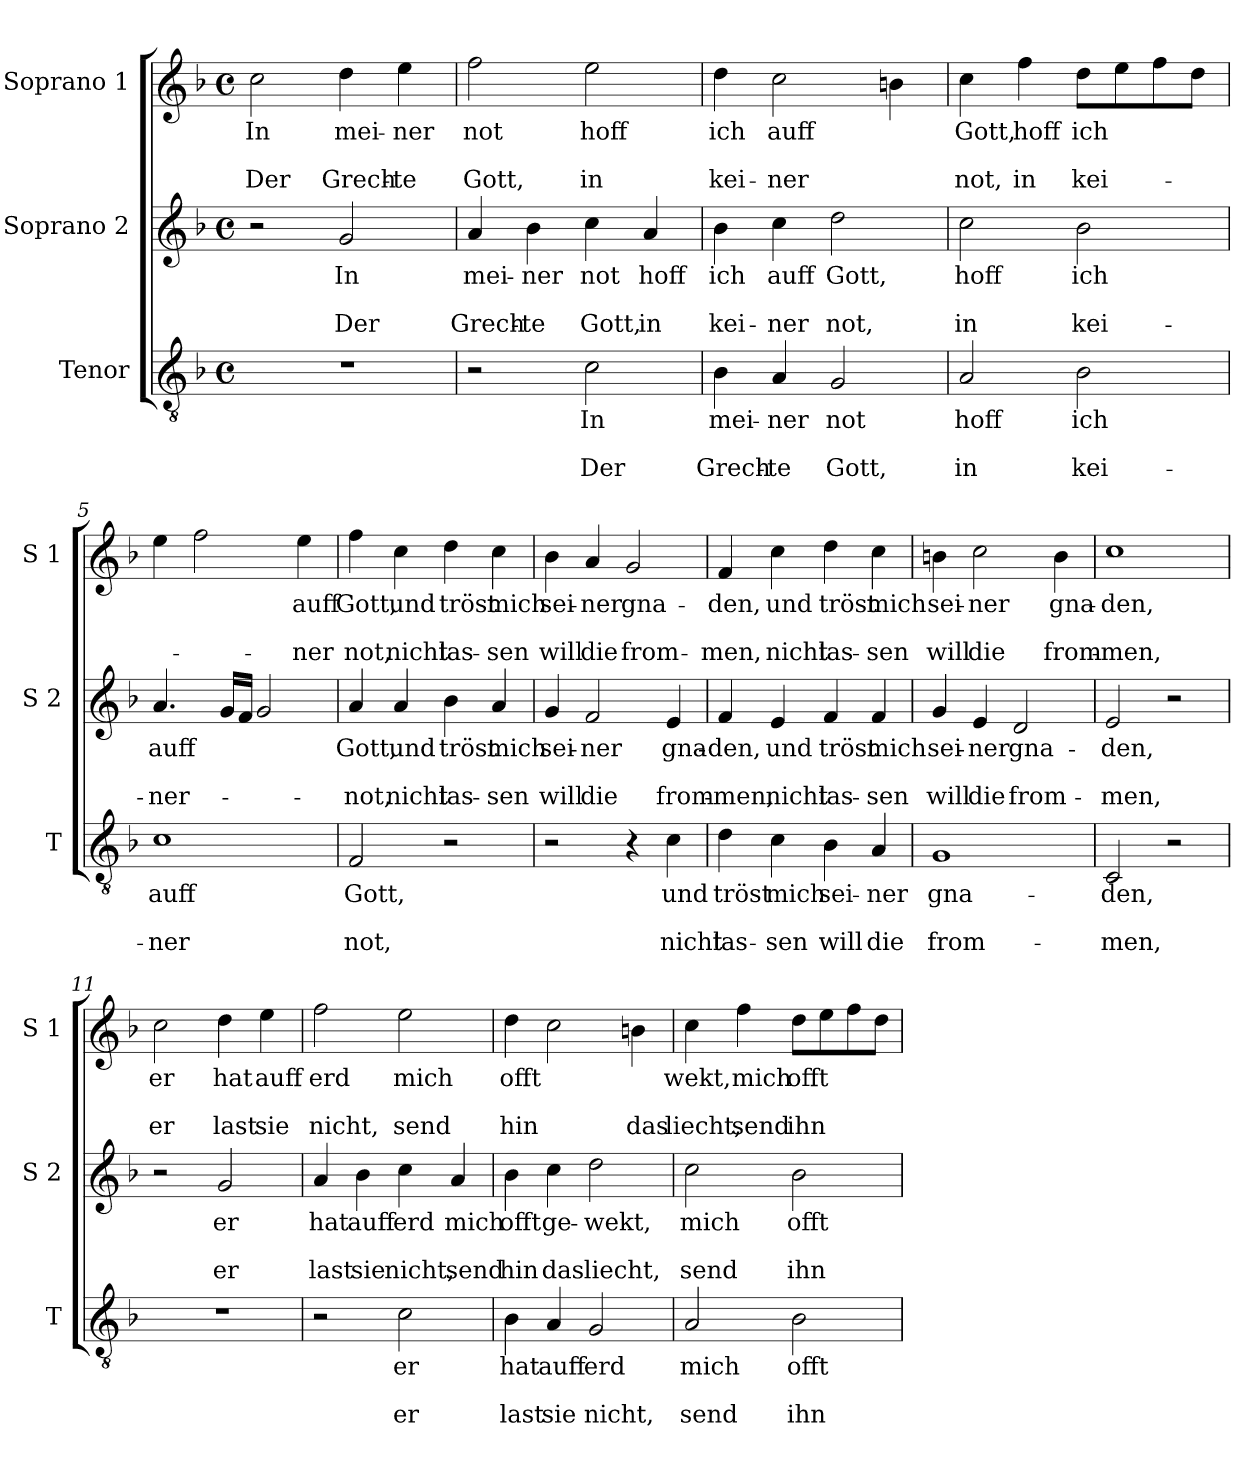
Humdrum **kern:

**kern	**text	**text	**text	**kern	**text	**text	**text	**kern	**text	**text	**text
*part3	*part3	*part3	*part3	*part2	*part2	*part2	*part2	*part1	*part1	*part1	*part1
*staff3	*staff3	*staff3	*staff3	*staff2	*staff2	*staff2	*staff2	*staff1	*staff1	*staff1	*staff1
*I"Tenor	*	*	*	*I"Soprano 2	*	*	*	*I"Soprano 1	*	*	*
*I'T	*	*	*	*I'S 2	*	*	*	*I'S 1	*	*	*
*clefGv2	*	*	*	*clefG2	*	*	*	*clefG2	*	*	*
*k[b-]	*	*	*	*k[b-]	*	*	*	*k[b-]	*	*	*
*F:	*	*	*	*F:	*	*	*	*F:	*	*	*
*M4/4	*	*	*	*M4/4	*	*	*	*M4/4	*	*	*
*met(c)	*	*	*	*met(c)	*	*	*	*met(c)	*	*	*
=1	=1	=1	=1	=1	=1	=1	=1	=1	=1	=1	=1
!	!	!	!	!	!	!	!	!	!LO:LY:b	!	!LO:LY:b
1r	.	.	.	2r	.	.	.	2cc\	In	.	Der
!	!	!	!	!	!LO:LY:b	!	!LO:LY:b	!	!LO:LY:b	!	!LO:LY:b
.	.	.	.	2g/	In	.	Der	4dd\	mei-	.	Grech-
!	!	!	!	!	!	!	!	!	!LO:LY:b	!	!LO:LY:b
.	.	.	.	.	.	.	.	4ee\	-ner	.	-te
=2	=2	=2	=2	=2	=2	=2	=2	=2	=2	=2	=2
!	!	!	!	!	!LO:LY:b	!	!LO:LY:b	!	!LO:LY:b	!	!LO:LY:b
2r	.	.	.	4a/	mei-	.	Grech-	2ff\	not	.	Gott,
!	!	!	!	!	!LO:LY:b	!	!LO:LY:b	!	!	!	!
.	.	.	.	4b-\	-ner	.	-te	.	.	.	.
!	!LO:LY:b	!	!LO:LY:b	!	!LO:LY:b	!	!LO:LY:b	!	!LO:LY:b	!	!LO:LY:b
2c\	In	.	Der	4cc\	not	.	Gott,	2ee\	hoff	.	in
!	!	!	!	!	!LO:LY:b	!	!LO:LY:b	!	!	!	!
.	.	.	.	4a/	hoff	.	in	.	.	.	.
=3	=3	=3	=3	=3	=3	=3	=3	=3	=3	=3	=3
!	!LO:LY:b	!	!LO:LY:b	!	!LO:LY:b	!	!LO:LY:b	!	!LO:LY:b	!	!LO:LY:b
4B-\	mei-	.	Grech-	4b-\	ich	.	kei-	4dd\	ich	.	kei-
!	!LO:LY:b	!	!LO:LY:b	!	!LO:LY:b	!	!LO:LY:b	!	!LO:LY:b	!	!LO:LY:b
4A/	-ner	.	-te	4cc\	auff	.	-ner	2cc\	auff	.	-ner
!	!LO:LY:b	!	!LO:LY:b	!	!LO:LY:b	!	!LO:LY:b	!	!	!	!
2G/	not	.	Gott,	2dd\	Gott,	.	not,	.	.	.	.
.	.	.	.	.	.	.	.	4bn\	.	.	.
=4	=4	=4	=4	=4	=4	=4	=4	=4	=4	=4	=4
!	!LO:LY:b	!	!LO:LY:b	!	!LO:LY:b	!	!LO:LY:b	!	!LO:LY:b	!	!LO:LY:b
2A/	hoff	.	in	2cc\	hoff	.	in	4cc\	Gott,	.	not,
!	!	!	!	!	!	!	!	!	!LO:LY:b	!	!LO:LY:b
.	.	.	.	.	.	.	.	4ff\	hoff	.	in
!	!LO:LY:b	!	!LO:LY:b	!	!LO:LY:b	!	!LO:LY:b	!	!LO:LY:b	!	!LO:LY:b
2B-\	ich	.	kei-	2b-\	ich	.	kei-	8dd\L	ich	.	kei-
.	.	.	.	.	.	.	.	8ee\	.	.	.
.	.	.	.	.	.	.	.	8ff\	.	.	.
.	.	.	.	.	.	.	.	8dd\J	.	.	.
=5	=5	=5	=5	=5	=5	=5	=5	=5	=5	=5	=5
!	!LO:LY:b	!	!LO:LY:b	!	!LO:LY:b	!	!LO:LY:b	!	!	!	!
1c	auff	.	-ner	4.a/	auff	.	-ner-	4ee\	.	.	.
.	.	.	.	.	.	.	.	2ff\	.	.	.
.	.	.	.	16g/LL	.	.	.	.	.	.	.
.	.	.	.	16f/JJ	.	.	.	.	.	.	.
.	.	.	.	2g/	.	.	.	.	.	.	.
!	!	!	!	!	!	!	!	!	!LO:LY:b	!	!LO:LY:b
.	.	.	.	.	.	.	.	4ee\	auff	.	-ner
!!LO:LB:g=z
=6	=6	=6	=6	=6	=6	=6	=6	=6	=6	=6	=6
!	!LO:LY:b	!	!LO:LY:b	!	!LO:LY:b	!	!LO:LY:b	!	!LO:LY:b	!	!LO:LY:b
2F/	Gott,	.	not,	4a/	Gott,	.	-not,	4ff\	Gott,	.	not,
!	!	!	!	!	!LO:LY:b	!	!LO:LY:b	!	!LO:LY:b	!	!LO:LY:b
.	.	.	.	4a/	und	.	nicht	4cc\	und	.	nicht
!	!	!	!	!	!LO:LY:b	!	!LO:LY:b	!	!LO:LY:b	!	!LO:LY:b
2r	.	.	.	4b-\	tröst	.	las-	4dd\	tröst	.	las-
!	!	!	!	!	!LO:LY:b	!	!LO:LY:b	!	!LO:LY:b	!	!LO:LY:b
.	.	.	.	4a/	mich	.	-sen	4cc\	mich	.	-sen
=7	=7	=7	=7	=7	=7	=7	=7	=7	=7	=7	=7
!	!	!	!	!	!LO:LY:b	!	!LO:LY:b	!	!LO:LY:b	!	!LO:LY:b
2r	.	.	.	4g/	sei-	.	will	4b-\	sei-	.	will
!	!	!	!	!	!LO:LY:b	!	!LO:LY:b	!	!LO:LY:b	!	!LO:LY:b
.	.	.	.	2f/	-ner	.	die	4a/	-ner	.	die
!	!	!	!	!	!	!	!	!	!LO:LY:b	!	!LO:LY:b
4r	.	.	.	.	.	.	.	2g/	gna-	.	from-
!	!LO:LY:b	!	!LO:LY:b	!	!LO:LY:b	!	!LO:LY:b	!	!	!	!
4c\	und	.	nicht	4e/	gna-	.	from-	.	.	.	.
=8	=8	=8	=8	=8	=8	=8	=8	=8	=8	=8	=8
!	!LO:LY:b	!	!LO:LY:b	!	!LO:LY:b	!	!LO:LY:b	!	!LO:LY:b	!	!LO:LY:b
4d\	tröst	.	las-	4f/	-den,	.	-men,	4f/	-den,	.	-men,
!	!LO:LY:b	!	!LO:LY:b	!	!LO:LY:b	!	!LO:LY:b	!	!LO:LY:b	!	!LO:LY:b
4c\	mich	.	-sen	4e/	und	.	nicht	4cc\	und	.	nicht
!	!LO:LY:b	!	!LO:LY:b	!	!LO:LY:b	!	!LO:LY:b	!	!LO:LY:b	!	!LO:LY:b
4B-\	sei-	.	will	4f/	tröst	.	las-	4dd\	tröst	.	las-
!	!LO:LY:b	!	!LO:LY:b	!	!LO:LY:b	!	!LO:LY:b	!	!LO:LY:b	!	!LO:LY:b
4A/	-ner	.	die	4f/	mich	.	-sen	4cc\	mich	.	-sen
=9	=9	=9	=9	=9	=9	=9	=9	=9	=9	=9	=9
!	!LO:LY:b	!	!LO:LY:b	!	!LO:LY:b	!	!LO:LY:b	!	!LO:LY:b	!	!LO:LY:b
1G	gna-	.	from-	4g/	sei-	.	will	4bn\	sei-	.	will
!	!	!	!	!	!LO:LY:b	!	!LO:LY:b	!	!LO:LY:b	!	!LO:LY:b
.	.	.	.	4e/	-ner	.	die	2cc\	-ner	.	die
!	!	!	!	!	!LO:LY:b	!	!LO:LY:b	!	!	!	!
.	.	.	.	2d/	gna-	.	from-	.	.	.	.
!	!	!	!	!	!	!	!	!	!LO:LY:b	!	!LO:LY:b
.	.	.	.	.	.	.	.	4b\	gna-	.	from-
=10	=10	=10	=10	=10	=10	=10	=10	=10	=10	=10	=10
!	!LO:LY:b	!	!LO:LY:b	!	!LO:LY:b	!	!LO:LY:b	!	!LO:LY:b	!	!LO:LY:b
2C/	-den,	.	-men,	2e/	-den,	.	-men,	1cc	-den,	.	-men,
2r	.	.	.	2r	.	.	.	.	.	.	.
!!LO:PB:g=z
=11	=11	=11	=11	=11	=11	=11	=11	=11	=11	=11	=11
!	!	!	!	!	!	!	!	!	!LO:LY:b	!	!LO:LY:b
1r	.	.	.	2r	.	.	.	2cc\	er	.	er
!	!	!	!	!	!LO:LY:b	!	!LO:LY:b	!	!LO:LY:b	!	!LO:LY:b
.	.	.	.	2g/	er	.	er	4dd\	hat	.	last
!	!	!	!	!	!	!	!	!	!LO:LY:b	!	!LO:LY:b
.	.	.	.	.	.	.	.	4ee\	auff	.	sie
=12	=12	=12	=12	=12	=12	=12	=12	=12	=12	=12	=12
!	!	!	!	!	!LO:LY:b	!	!LO:LY:b	!	!LO:LY:b	!	!LO:LY:b
2r	.	.	.	4a/	hat	.	last	2ff\	erd	.	nicht,
!	!	!	!	!	!LO:LY:b	!	!LO:LY:b	!	!	!	!
.	.	.	.	4b-\	auff	.	sie	.	.	.	.
!	!LO:LY:b	!	!LO:LY:b	!	!LO:LY:b	!	!LO:LY:b	!	!LO:LY:b	!	!LO:LY:b
2c\	er	.	er	4cc\	erd	.	nicht,	2ee\	mich	.	send
!	!	!	!	!	!LO:LY:b	!	!LO:LY:b	!	!	!	!
.	.	.	.	4a/	mich	.	send	.	.	.	.
=13	=13	=13	=13	=13	=13	=13	=13	=13	=13	=13	=13
!	!LO:LY:b	!	!LO:LY:b	!	!LO:LY:b	!	!LO:LY:b	!	!LO:LY:b	!	!LO:LY:b
4B-\	hat	.	last	4b-\	offt	.	hin	4dd\	offt	.	hin
!	!LO:LY:b	!	!LO:LY:b	!	!LO:LY:b	!	!LO:LY:b	!	!	!	!
4A/	auff	.	sie	4cc\	ge-	.	das	2cc\	.	.	.
!	!LO:LY:b	!	!LO:LY:b	!	!LO:LY:b	!	!LO:LY:b	!	!	!	!
2G/	erd	.	nicht,	2dd\	-wekt,	.	liecht,	.	.	.	.
!	!	!	!	!	!	!	!	!	!	!	!LO:LY:b
.	.	.	.	.	.	.	.	4bn\	.	.	das
=14	=14	=14	=14	=14	=14	=14	=14	=14	=14	=14	=14
!	!LO:LY:b	!	!LO:LY:b	!	!LO:LY:b	!	!LO:LY:b	!	!LO:LY:b	!	!LO:LY:b
2A/	mich	.	send	2cc\	mich	.	send	4cc\	-wekt,	.	liecht,
!	!	!	!	!	!	!	!	!	!LO:LY:b	!	!LO:LY:b
.	.	.	.	.	.	.	.	4ff\	mich	.	send
!	!LO:LY:b	!	!LO:LY:b	!	!LO:LY:b	!	!LO:LY:b	!	!LO:LY:b	!	!LO:LY:b
2B-\	offt	.	ihn	2b-\	offt	.	ihn	8dd\L	offt	.	ihn
.	.	.	.	.	.	.	.	8ee\	.	.	.
.	.	.	.	.	.	.	.	8ff\	.	.	.
.	.	.	.	.	.	.	.	8dd\J	.	.	.
=	=	=	=	=	=	=	=	=	=	=	=
*-	*-	*-	*-	*-	*-	*-	*-	*-	*-	*-	*-
